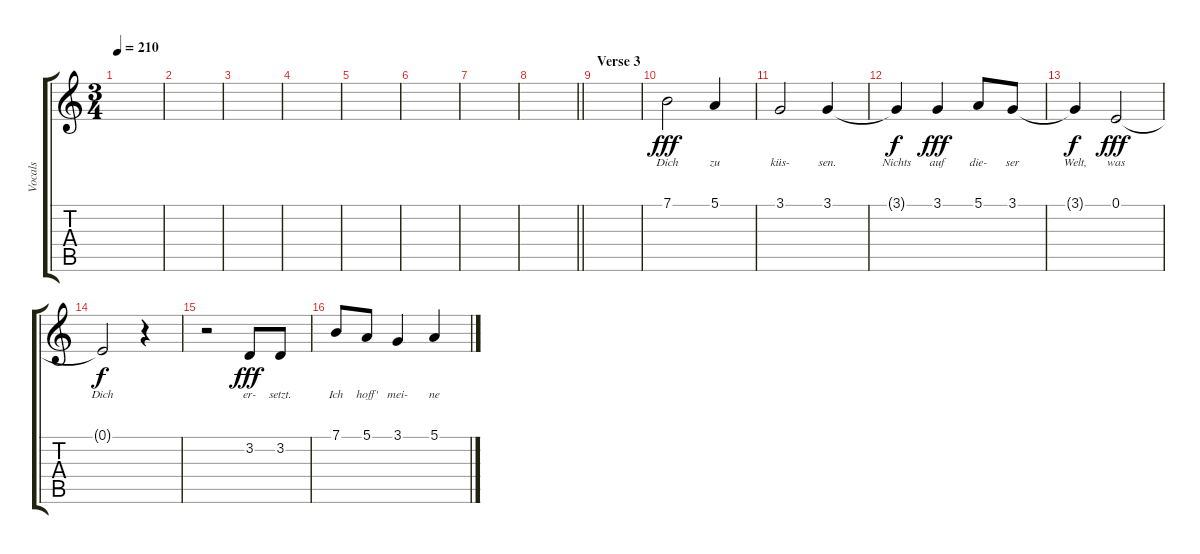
\track ("Vocals" "Vocals") {instrument sopranosax}
\staff {score tabs}
\tuning (E4 B3 G3 D3 A2 E2) {hide}
\ts (3 4)
\tempo 210
\clef g2
\ks c
|
|
|
|
|
|
|
\barLineRight lightlight
|
\section ("" "Verse 3")
|
7.1.2{lyrics (0 "Dich") lyrics (1 "") lyrics (2 "") lyrics (3 "") lyrics (4 "") dy fff} 5.1.4{lyrics (0 "zu") lyrics (1 "") lyrics (2 "") lyrics (3 "") lyrics (4 "")} |
3.1.2{lyrics (0 "küs-") lyrics (1 "") lyrics (2 "") lyrics (3 "") lyrics (4 "")} 3.1.4{lyrics (0 "sen.") lyrics (1 "") lyrics (2 "") lyrics (3 "") lyrics (4 "")} |
3.1{t}.4{lyrics (0 "Nichts") lyrics (1 "") lyrics (2 "") lyrics (3 "") lyrics (4 "") dy f} 3.1.4{lyrics (0 "auf") lyrics (1 "") lyrics (2 "") lyrics (3 "") lyrics (4 "") dy fff} 5.1.8{lyrics (0 "die-") lyrics (1 "") lyrics (2 "") lyrics (3 "") lyrics (4 "")} 3.1.8{lyrics (0 "ser") lyrics (1 "") lyrics (2 "") lyrics (3 "") lyrics (4 "")} |
3.1{t}.4{lyrics (0 "Welt,") lyrics (1 "") lyrics (2 "") lyrics (3 "") lyrics (4 "") dy f} 0.1.2{lyrics (0 "was") lyrics (1 "") lyrics (2 "") lyrics (3 "") lyrics (4 "") dy fff} |
0.1{t}.2{lyrics (0 "Dich") lyrics (1 "") lyrics (2 "") lyrics (3 "") lyrics (4 "") dy f} r.4 |
r.2 3.2.8{lyrics (0 "er-") lyrics (1 "") lyrics (2 "") lyrics (3 "") lyrics (4 "") dy fff} 3.2.8{lyrics (0 "setzt.") lyrics (1 "") lyrics (2 "") lyrics (3 "") lyrics (4 "")} |
7.1.8{lyrics (0 "Ich") lyrics (1 "") lyrics (2 "") lyrics (3 "") lyrics (4 "")} 5.1.8{lyrics (0 "hoff'") lyrics (1 "") lyrics (2 "") lyrics (3 "") lyrics (4 "")} 3.1.4{lyrics (0 "mei-") lyrics (1 "") lyrics (2 "") lyrics (3 "") lyrics (4 "")} 5.1.4{lyrics (0 "ne") lyrics (1 "") lyrics (2 "") lyrics (3 "") lyrics (4 "")}
